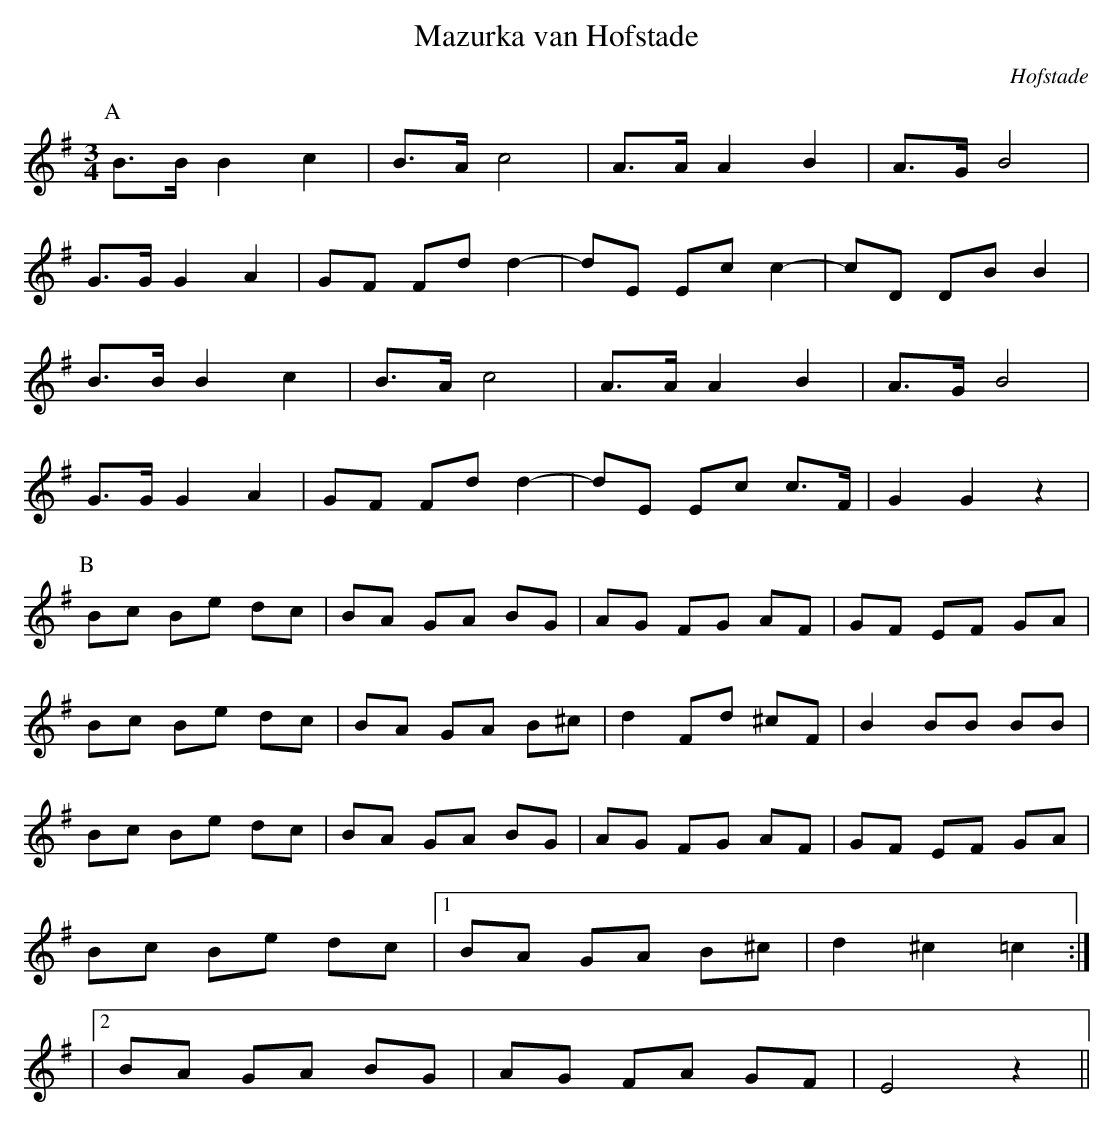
X:1
T:Mazurka van Hofstade
O:Hofstade
O:Vlaanderen
M:3/4
L:1/8
K:G
P:A
B>B B2 c2 | B>A c4 | A>A A2 B2 | A>G B4 |
G>G G2 A2 | GF Fd d2- | dE Ec c2- | cD DB B2 |
B>B B2 c2 | B>A c4 | A>A A2 B2 | A>G B4 |
G>G G2 A2 | GF Fd d2- | dE Ec c>F | G2 G2 z2 |
P:B
Bc Be dc | BA GA BG | AG FG AF | GF EF GA |
Bc Be dc | BA GA B^c | d2 Fd ^cF | B2 BB BB |
Bc Be dc | BA GA BG | AG FG AF | GF EF GA |
Bc Be dc |1 BA GA B^c | d2 ^c2 =c2 :|
|2 BA GA BG | AG FA GF | E4 z2 ||
